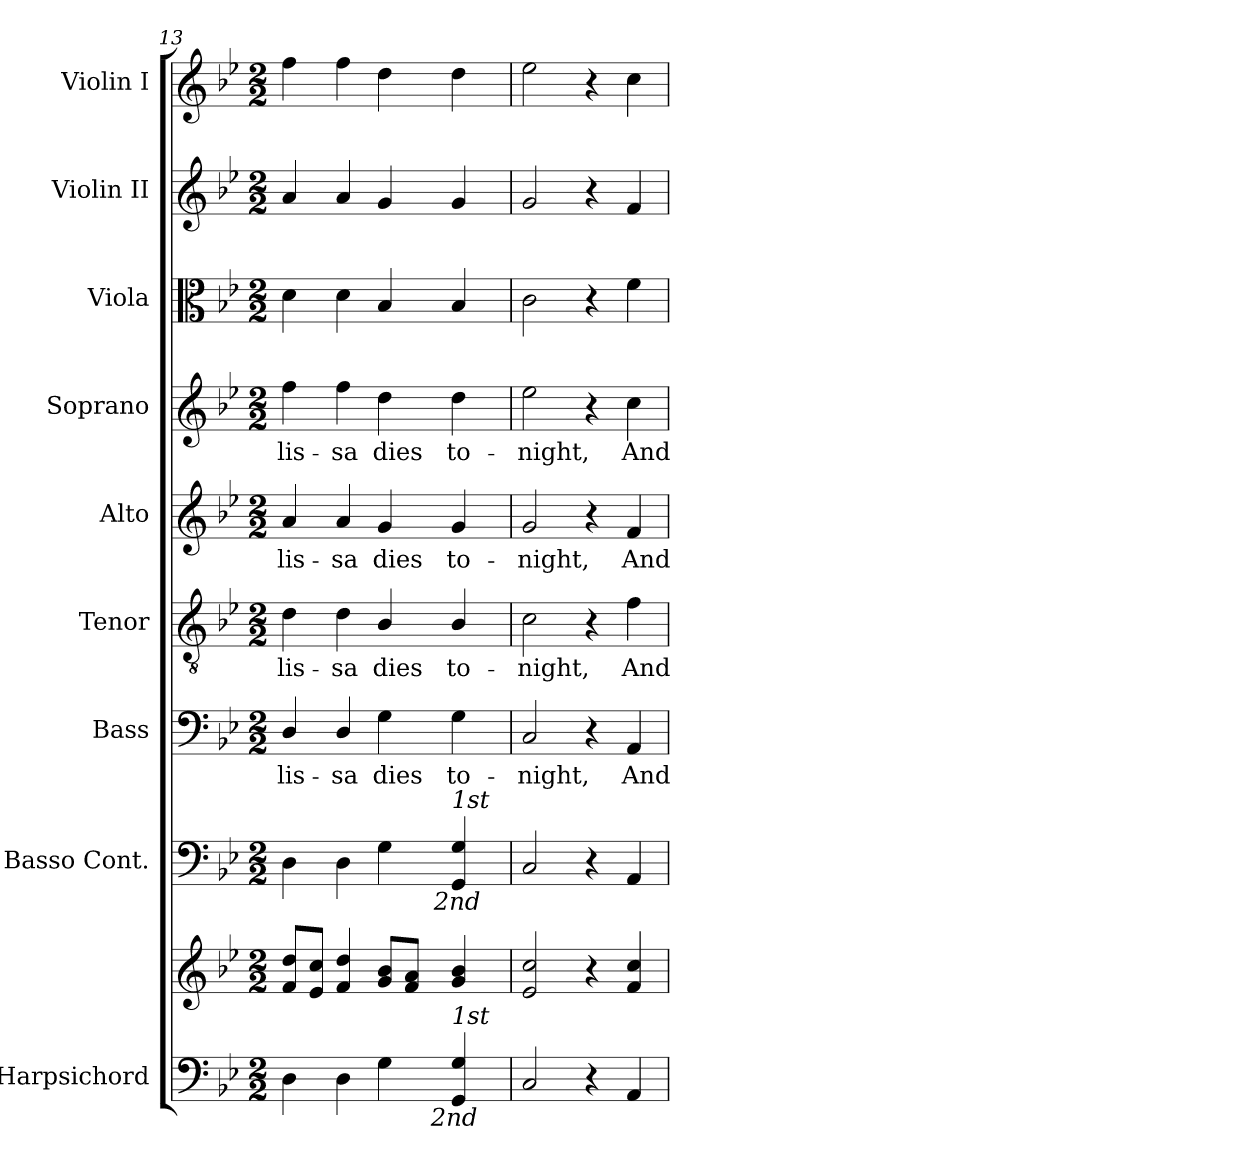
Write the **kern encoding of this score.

**kern	**kern	**kern	**kern	**text	**kern	**text	**kern	**text	**kern	**text	**kern	**kern	**kern
*part9	*part9	*part8	*part7	*part7	*part6	*part6	*part5	*part5	*part4	*part4	*part3	*part2	*part1
*staff10	*staff9	*staff8	*staff7	*staff7	*staff6	*staff6	*staff5	*staff5	*staff4	*staff4	*staff3	*staff2	*staff1
*I"Harpsichord	*	*I"Basso Cont.	*I"Bass	*	*I"Tenor	*	*I"Alto	*	*I"Soprano	*	*I"Viola	*I"Violin II	*I"Violin I
*I'Hpsd.	*	*	*I'B.	*	*I'T.	*	*I'A.	*	*I'S.	*	*	*	*
*clefF4	*clefG2	*clefF4	*clefF4	*	*clefGv2	*	*clefG2	*	*clefG2	*	*clefC3	*clefG2	*clefG2
*	*	*	*	*	*ITrd7c12	*	*	*	*	*	*	*	*
*k[b-e-]	*k[b-e-]	*k[b-e-]	*k[b-e-]	*	*k[b-e-]	*	*k[b-e-]	*	*k[b-e-]	*	*k[b-e-]	*k[b-e-]	*k[b-e-]
*B-:	*B-:	*B-:	*B-:	*	*B-:	*	*B-:	*	*B-:	*	*B-:	*B-:	*B-:
*M2/2	*M2/2	*M2/2	*M2/2	*	*M2/2	*	*M2/2	*	*M2/2	*	*M2/2	*M2/2	*M2/2
=13	=13	=13	=13	=13	=13	=13	=13	=13	=13	=13	=13	=13	=13
!	!	!	!	!LO:LY:b:color=#000000	!	!	!	!	!	!	!	!	!
!	!	!	!	!	!	!LO:LY:b:color=#000000	!	!	!	!	!	!	!
!	!	!	!	!	!	!	!	!LO:LY:b:color=#000000	!	!	!	!	!
!	!	!	!	!	!	!	!	!	!	!LO:LY:b:color=#000000	!	!	!
*^	*	*^	*	*	*	*	*	*	*	*	*	*	*
4Di\	2ryy	8fi/ 8ddiL	4Di\	2ryy	4Di/	-lis-	4Di\	-lis-	4ai/	-lis-	4ffi\	-lis-	4di\	4ai/	4ffi\
.	.	8e-i/ 8cciJ	.	.	.	.	.	.	.	.	.	.	.	.	.
!	!	!	!	!	!	!LO:LY:b:color=#000000	!	!	!	!	!	!	!	!	!
!	!	!	!	!	!	!	!	!LO:LY:b:color=#000000	!	!	!	!	!	!	!
!	!	!	!	!	!	!	!	!	!	!LO:LY:b:color=#000000	!	!	!	!	!
!	!	!	!	!	!	!	!	!	!	!	!	!LO:LY:b:color=#000000	!	!	!
4Di\	.	4fi/ 4ddi	4Di\	.	4Di/	-sa	4Di\	-sa	4ai/	-sa	4ffi\	-sa	4di\	4ai/	4ffi\
!	!	!	!	!	!	!LO:LY:b:color=#000000	!	!	!	!	!	!	!	!	!
!	!	!	!	!	!	!	!	!LO:LY:b:color=#000000	!	!	!	!	!	!	!
!	!	!	!	!	!	!	!	!	!	!LO:LY:b:color=#000000	!	!	!	!	!
!	!	!	!	!	!	!	!	!	!	!	!	!LO:LY:b:color=#000000	!	!	!
4Gi\	8ryy	8gi/ 8b-iL	4Gi\	8ryy	4Gi\	dies	4BB-i/	dies	4gi/	dies	4ddi\	dies	4B-i/	4gi/	4ddi\
.	32ryy	8fi/ 8aiJ	.	32ryy	.	.	.	.	.	.	.	.	.	.	.
.	64ryy	.	.	64...ryy	.	.	.	.	.	.	.	.	.	.	.
.	128ryy	.	.	.	.	.	.	.	.	.	.	.	.	.	.
.	512ryy	.	.	.	.	.	.	.	.	.	.	.	.	.	.
!	!LO:TX:b:i:t=2nd	!	!	!	!	!	!	!	!	!	!	!	!	!	!
.	4ryy	.	.	.	.	.	.	.	.	.	.	.	.	.	.
!	!	!	!	!LO:TX:b:i:t=2nd	!	!	!	!	!	!	!	!	!	!	!
.	.	.	.	4ryy	.	.	.	.	.	.	.	.	.	.	.
!	!	!	!	!	!	!LO:LY:b:color=#000000	!	!	!	!	!	!	!	!	!
!	!	!	!	!	!	!	!	!LO:LY:b:color=#000000	!	!	!	!	!	!	!
!	!	!	!	!	!	!	!	!	!	!LO:LY:b:color=#000000	!	!	!	!	!
!	!	!	!LO:TX:a:i:t=1st	!	!	!	!	!	!	!	!	!	!	!	!
!LO:TX:a:i:t=1st	!	!	!	!	!	!	!	!	!	!	!	!	!	!	!
!	!	!	!	!	!	!	!	!	!	!	!	!LO:LY:b:color=#000000	!	!	!
4GGi/ 4Gi	.	4gi/ 4b-i	4GGi/ 4Gi	.	4Gi\	to-	4BB-i/	to-	4gi/	to-	4ddi\	to-	4B-i/	4gi/	4ddi\
.	16ryy	.	.	.	.	.	.	.	.	.	.	.	.	.	.
.	.	.	.	16ryy	.	.	.	.	.	.	.	.	.	.	.
.	256.ryy	.	.	.	.	.	.	.	.	.	.	.	.	.	.
.	.	.	.	512ryy	.	.	.	.	.	.	.	.	.	.	.
*v	*v	*	*v	*v	*	*	*	*	*	*	*	*	*	*	*
=14	=14	=14	=14	=14	=14	=14	=14	=14	=14	=14	=14	=14	=14
*^	*	*^	*	*	*	*	*	*	*	*	*	*	*
!	!	!	!	!	!	!LO:LY:b:color=#000000	!	!	!	!	!	!	!	!	!
*v	*v	*	*v	*v	*	*	*	*	*	*	*	*	*	*	*
*^	*	*^	*	*	*	*	*	*	*	*	*	*	*
!	!	!	!	!	!	!	!	!LO:LY:b:color=#000000	!	!	!	!	!	!	!
*v	*v	*	*v	*v	*	*	*	*	*	*	*	*	*	*	*
*^	*	*^	*	*	*	*	*	*	*	*	*	*	*
!	!	!	!	!	!	!	!	!	!	!LO:LY:b:color=#000000	!	!	!	!	!
*v	*v	*	*v	*v	*	*	*	*	*	*	*	*	*	*	*
*^	*	*^	*	*	*	*	*	*	*	*	*	*	*
!	!	!	!	!	!	!	!	!	!	!	!	!LO:LY:b:color=#000000	!	!	!
*v	*v	*	*v	*v	*	*	*	*	*	*	*	*	*	*	*
2Ci/	2e-i/ 2cci	2Ci/	2Ci/	-night,	2Ci\	-night,	2gi/	-night,	2ee-i\	-night,	2ci\	2gi/	2ee-i\
4r	4r	4r	4r	.	4r	.	4r	.	4r	.	4r	4r	4r
!	!	!	!	!LO:LY:b:color=#000000	!	!	!	!	!	!	!	!	!
!	!	!	!	!	!	!LO:LY:b:color=#000000	!	!	!	!	!	!	!
!	!	!	!	!	!	!	!	!LO:LY:b:color=#000000	!	!	!	!	!
!	!	!	!	!	!	!	!	!	!	!LO:LY:b:color=#000000	!	!	!
4AAi/	4fi/ 4cci	4AAi/	4AAi/	And	4Fi\	And	4fi/	And	4cci\	And	4fi\	4fi/	4cci\
=	=	=	=	=	=	=	=	=	=	=	=	=	=
*-	*-	*-	*-	*-	*-	*-	*-	*-	*-	*-	*-	*-	*-
